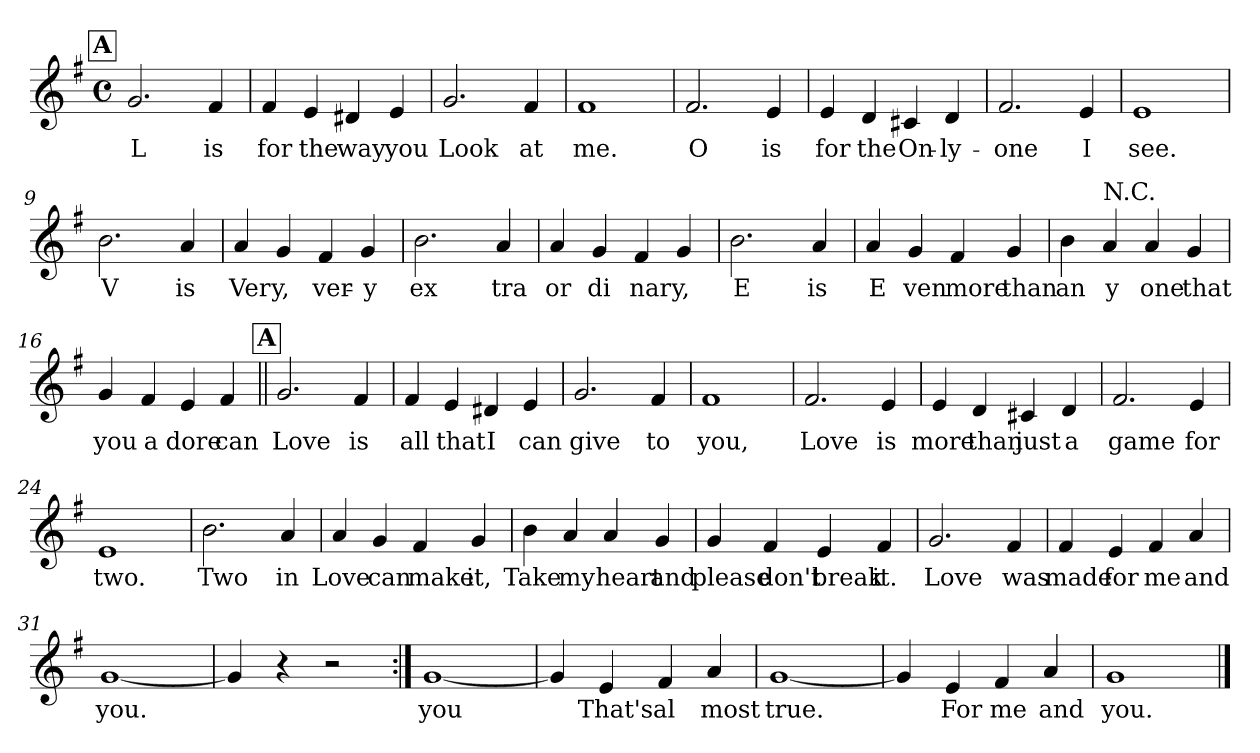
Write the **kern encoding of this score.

**kern	**text
*part1	*part1
*staff1	*staff1
*clefG2	*
*k[f#]	*
*G:	*
*M4/4	*
*met(c)	*
!!LO:REH:place=s1:a:fs=13.7:t=A
=1	=1
!	!LO:LY:b
2.g/	L
!	!LO:LY:b
4f#/	is
=2	=2
!	!LO:LY:b
4f#/	for
!	!LO:LY:b
4e/	the
!	!LO:LY:b
4d#X/	way
!	!LO:LY:b
4e/	you
=3	=3
!	!LO:LY:b
2.g/	Look
!	!LO:LY:b
4f#/	at
=4	=4
!	!LO:LY:b
1f#	me.
!!LO:LB:g=z
=5	=5
!	!LO:LY:b
2.f#/	O
!	!LO:LY:b
4e/	is
=6	=6
!	!LO:LY:b
4e/	for
!	!LO:LY:b
4d/	the
!	!LO:LY:b
4c#X/	On-
!	!LO:LY:b
4d/	-ly-
=7	=7
!	!LO:LY:b
2.f#/	-one
!	!LO:LY:b
4e/	I
=8	=8
!	!LO:LY:b
1e	see.
!!LO:LB:g=z
=9	=9
!	!LO:LY:b
2.b\	V
!	!LO:LY:b
4a/	is
=10	=10
!	!LO:LY:b
4a/	Ver
!	!LO:LY:b
4g/	y,
!	!LO:LY:b
4f#/	ver-
!	!LO:LY:b
4g/	-y
=11	=11
!	!LO:LY:b
2.b\	ex
!	!LO:LY:b
4a/	tra
=12	=12
!	!LO:LY:b
4a/	or
!	!LO:LY:b
4g/	di
!	!LO:LY:b
4f#/	nar
!	!LO:LY:b
4g/	y,
!!LO:LB:g=z
=13	=13
!	!LO:LY:b
2.b\	E
!	!LO:LY:b
4a/	is
=14	=14
!	!LO:LY:b
4a/	E
!	!LO:LY:b
4g/	ven
!	!LO:LY:b
4f#/	more
!	!LO:LY:b
4g/	than
=15	=15
!	!LO:LY:b
4b\	an
!LO:TX:a:t=N.C.	!
!	!LO:LY:b
4a/	y
!	!LO:LY:b
4a/	one
!	!LO:LY:b
4g/	that
=16	=16
!	!LO:LY:b
4g/	you
!	!LO:LY:b
4f#/	a
!	!LO:LY:b
4e/	dore
!	!LO:LY:b
4f#/	can
!!LO:LB:g=z
!!LO:REH:place=s1:a:fs=13.7:t=A
=17||	=17||
!	!LO:LY:b
2.g/	Love
!	!LO:LY:b
4f#/	is
=18	=18
!	!LO:LY:b
4f#/	all
!	!LO:LY:b
4e/	that
!	!LO:LY:b
4d#X/	I
!	!LO:LY:b
4e/	can
=19	=19
!	!LO:LY:b
2.g/	give
!	!LO:LY:b
4f#/	to
=20	=20
!	!LO:LY:b
1f#	you,
!!LO:LB:g=z
=21	=21
!	!LO:LY:b
2.f#/	Love
!	!LO:LY:b
4e/	is
=22	=22
!	!LO:LY:b
4e/	more
!	!LO:LY:b
4d/	than
!	!LO:LY:b
4c#X/	just
!	!LO:LY:b
4d/	a
=23	=23
!	!LO:LY:b
2.f#/	game
!	!LO:LY:b
4e/	for
=24	=24
!	!LO:LY:b
1e	two.
!!LO:LB:g=z
=25	=25
!	!LO:LY:b
2.b\	Two
!	!LO:LY:b
4a/	in
=26	=26
!	!LO:LY:b
4a/	Love
!	!LO:LY:b
4g/	can
!	!LO:LY:b
4f#/	make
!	!LO:LY:b
4g/	it,
=27	=27
!	!LO:LY:b
4b\	Take
!	!LO:LY:b
4a/	my
!	!LO:LY:b
4a/	heart
!	!LO:LY:b
4g/	and
=28	=28
!	!LO:LY:b
4g/	please
!	!LO:LY:b
4f#/	don't
!	!LO:LY:b
4e/	break
!	!LO:LY:b
4f#/	it.
!!LO:LB:g=z
=29	=29
!	!LO:LY:b
2.g/	Love
!	!LO:LY:b
4f#/	was
=30	=30
!	!LO:LY:b
4f#/	made
!	!LO:LY:b
4e/	for
!	!LO:LY:b
4f#/	me
!	!LO:LY:b
4a/	and
=31	=31
!	!LO:LY:b
[1g	you.
=32	=32
4g/]	.
4r	.
2r	.
!!LO:LB:g=z
=33:|!	=33:|!
!	!LO:LY:b
[1g	you
=34	=34
4g/]	.
!	!LO:LY:b
4e/	That's
!	!LO:LY:b
4f#/	al
!	!LO:LY:b
4a/	most
=35	=35
!	!LO:LY:b
[1g	true.
=36	=36
4g/]	.
!	!LO:LY:b
4e/	For
!	!LO:LY:b
4f#/	me
!	!LO:LY:b
4a/	and
=37	=37
!	!LO:LY:b
1g	you.
==	==
*-	*-
